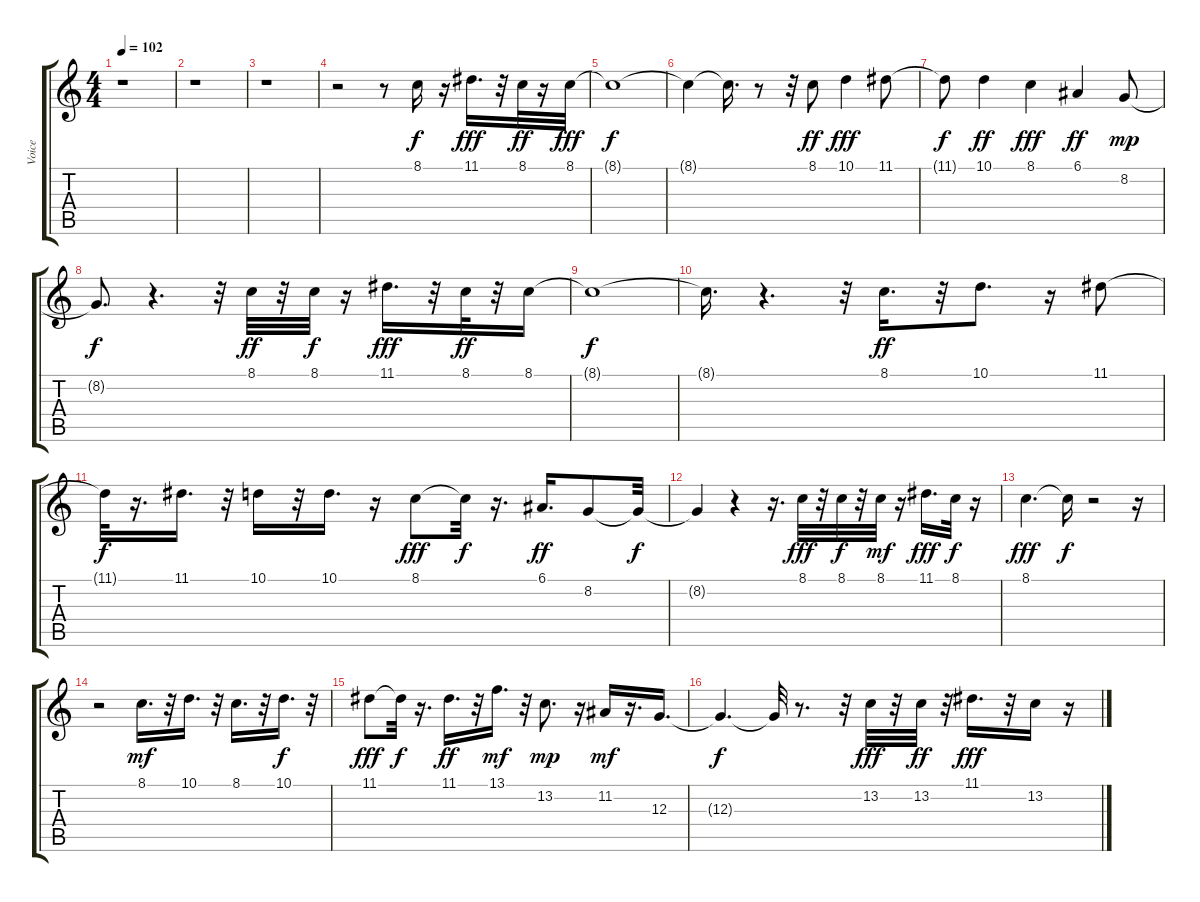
\track ("Voice" "Voice") {instrument acousticgrandpiano}
\staff {score tabs}
\tuning (E4 B3 G3 D3 A2 E2) {hide}
\ts (4 4)
\tempo 102
\clef g2
\ks c
r.1{dy f} |
r.1 |
r.1 |
r.2 r.8 8.1.16 r.16 11.1.16{d dy fff} r.32 8.1.32{dy ff} r.16 8.1.32{dy fff} |
8.1{t}.1{dy f} |
8.1{t}.4 8.1{t}.16{d} r.8 r.32 8.1.8{dy ff} 10.1.4{dy fff} 11.1.8 |
11.1{t}.8{dy f} 10.1.4{dy ff} 8.1.4{dy fff} 6.1.4{dy ff} 8.2.8{dy mp} |
8.2{t}.8{d dy f} r.4{d} r.32 8.1.32{dy ff} r.32 8.1.32{dy f} r.16 11.1.16{d dy fff} r.32 8.1.32{dy ff} r.32 8.1.16 |
8.1{t}.1{dy f} |
8.1{t}.16{d} r.4{d} r.32 8.1.16{d dy ff} r.32 10.1.8{d} r.16 11.1.8 |
11.1{t}.32{dy f} r.16{d} 11.1.16{d} r.32 10.1.16 r.32 10.1.16{d} r.16 8.1.8{dy fff} 8.1{t}.32{dy f} r.16{d} 6.1.16{d dy ff} 8.2.8 8.2{t}.32{dy f} |
8.2{t}.4 r.4 r.16{d} 8.1.32{dy fff} r.32 8.1.32{dy f} r.32 8.1.32{dy mf} r.16 11.1.16{d dy fff} 8.1.32{dy f} r.16 |
8.1.4{d dy fff} 8.1{t}.16{dy f} r.2 r.16 |
r.2 8.1.16{d dy mf} r.32 10.1.16{d} r.32 8.1.16{d} r.32 10.1.16{d dy f} r.32 |
11.1.8{dy fff} 11.1{t}.32{dy f} r.16{d} 11.1.16{d dy ff} r.32 13.1.16{d dy mf} r.32 13.2.8{d dy mp} r.16 11.2.16{dy mf} r.16{d} 12.3.16{d} |
12.3{t}.4{d dy f} 12.3{t}.32 r.8{d} r.32 13.2.32{dy fff} r.32 13.2.32{dy ff} r.32 11.1.16{d dy fff} r.32 13.2.16 r.16
